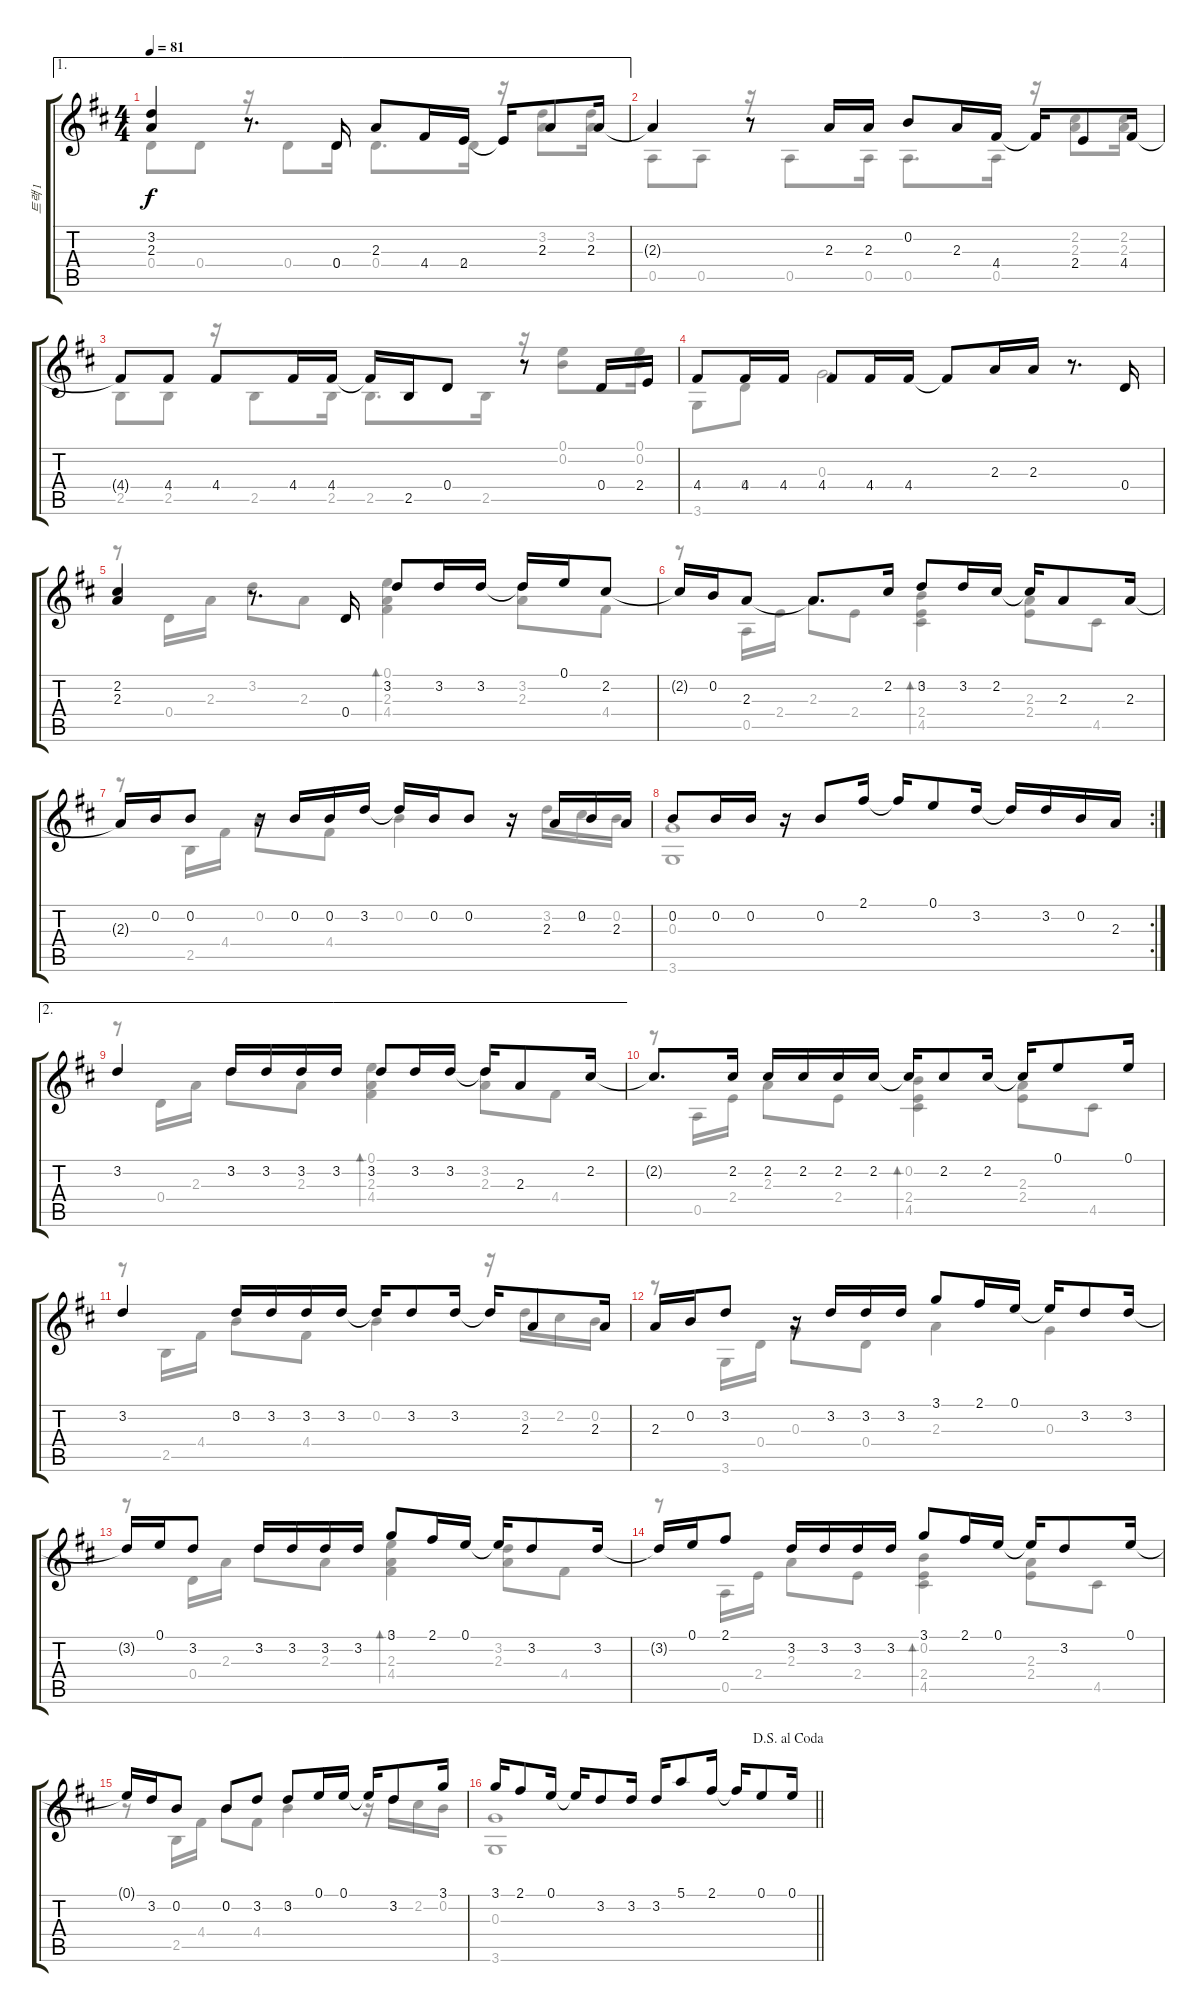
\track ("트랙 1" "트랙 1") {instrument acousticguitarsteel}
\staff {score tabs}
\tuning (E4 B3 G3 D3 A2 E2) {hide}
\voice
\ae 1
\ts (4 4)
\tempo 81
\clef g2
\ks d
(3.2 2.3).4{dy f} r.8{d} 0.4.16 2.3.8 4.4.16 2.4.16 2.4{t}.16 2.3.8 2.3.16 |
2.3{t}.4 r.8 2.3.16 2.3.16 0.2.8 2.3.16 4.4.16 4.4{t}.16 2.4.8 4.4.16 |
4.4{t}.8 4.4.8 4.4.8 4.4.16 4.4.16 4.4{t}.16 2.5.16 0.4.8 r.8 0.4.16 2.4.16 |
4.4.8 4.4.16 4.4.16 4.4.8 4.4.16 4.4.16 4.4{t}.8 2.3.16 2.3.16 r.8{d} 0.4.16 |
(2.2 2.3).4 r.8{d} 0.4.16 3.2.8 3.2.16 3.2.16 3.2{t}.16 0.1.16 2.2.8 |
2.2{t}.16 0.2.16 2.3.8 2.3{t}.8{d} 2.2.16 3.2.8 3.2.16 2.2.16 2.2{t}.16 2.3.8 2.3.16 |
2.3{t}.16 0.2.16 0.2.8 r.16 0.2.16 0.2.16 3.2.16 3.2{t}.16 0.2.16 0.2.8 r.16 2.3.16 0.2.16 2.3.16 |
\rc 2
0.2.8 0.2.16 0.2.16 r.16 0.2.8 2.1.16 2.1{t}.16 0.1.8 3.2.16 3.2{t}.16 3.2.16 0.2.16 2.3.16 |
\ae 2
3.2.4 3.2.16 3.2.16 3.2.16 3.2.16 3.2.8 3.2.16 3.2.16 3.2{t}.16 2.3.8 2.2.16 |
2.2{t}.8{d} 2.2.16 2.2.16 2.2.16 2.2.16 2.2.16 2.2{t}.16 2.2.8 2.2.16 2.2{t}.16 0.1.8 0.1.16 |
3.2.4 3.2.16 3.2.16 3.2.16 3.2.16 3.2{t}.16 3.2.8 3.2.16 3.2{t}.16 2.3.8 2.3.16 |
2.3.16 0.2.16 3.2.8 r.16 3.2.16 3.2.16 3.2.16 3.1.8 2.1.16 0.1.16 0.1{t}.16 3.2.8 3.2.16 |
3.2{t}.16 0.1.16 3.2.8 3.2.16 3.2.16 3.2.16 3.2.16 3.1.8 2.1.16 0.1.16 0.1{t}.16 3.2.8 3.2.16 |
3.2{t}.16 0.1.16 2.1.8 3.2.16 3.2.16 3.2.16 3.2.16 3.1.8 2.1.16 0.1.16 0.1{t}.16 3.2.8 0.1.16 |
0.1{t}.16 3.2.16 0.2.8 0.2.8 3.2.8 3.2.8 0.1.16 0.1.16 0.1{t}.16 3.2.8 3.1.16 |
\jump dalsegnoalcoda
\barLineRight lightlight
3.1.16 2.1.8 0.1.16 0.1{t}.16 3.2.8 3.2.16 3.2.16 5.1.8 2.1.16 2.1{t}.16 0.1.8 0.1.16
\voice
\clef g2
\ottava regular
\simile none
\ks d
0.4.8{dy f} 0.4.8 r.16 0.4.8 0.4.16 0.4.8{d} 0.4.16 r.16 (3.2 2.3).8 (3.2 2.3).16 |
0.5.8 0.5.8 r.16 0.5.8 0.5.16 0.5.8{d} 0.5.16 r.16 (2.2 2.3).8 (2.2 2.3).16 |
2.5.8 2.5.8 r.16 2.5.8 2.5.16 2.5.8{d} 2.5.16 r.16 (0.1 0.2).8 (0.1 0.2).16 |
3.6.8 0.4.8 0.3.2{d} |
r.8 0.4.16 2.3.16 3.2.8 2.3.8 (0.1 2.3 4.4).4{bd 60} (3.2 2.3).8 4.4.8 |
r.8 0.5.16 2.4.16 2.3.8 2.4.8 (0.2 2.4 4.5).4{bd 60} (2.3 2.4).8 4.5.8 |
r.8 2.5.16 4.4.16 0.2.8 4.4.8 0.2.4 r.16 3.2.16 2.2.16 0.2.16 |
(0.3 3.6).1 |
r.8 0.4.16 2.3.16 3.2.8 2.3.8 (0.1 2.3 4.4).4{bd 60} (3.2 2.3).8 4.4.8 |
r.8 0.5.16 2.4.16 2.3.8 2.4.8 (0.2 2.4 4.5).4{bd 60} (2.3 2.4).8 4.5.8 |
r.8 2.5.16 4.4.16 0.2.8 4.4.8 0.2.4 r.16 3.2.16 2.2.16 0.2.16 |
r.8 3.6.16 0.4.16 0.3.8 0.4.8 2.3.4 0.3.4 |
r.8 0.4.16 2.3.16 3.2.8 2.3.8 (0.1 2.3 4.4).4{bd 60} (3.2 2.3).8 4.4.8 |
r.8 0.5.16 2.4.16 2.3.8 2.4.8 (0.2 2.4 4.5).4{bd 60} (2.3 2.4).8 4.5.8 |
r.8 2.5.16 4.4.16 0.2.8 4.4.8 0.2.4 r.16 3.2.16 2.2.16 0.2.16 |
\barLineRight lightlight
(0.3 3.6).1
